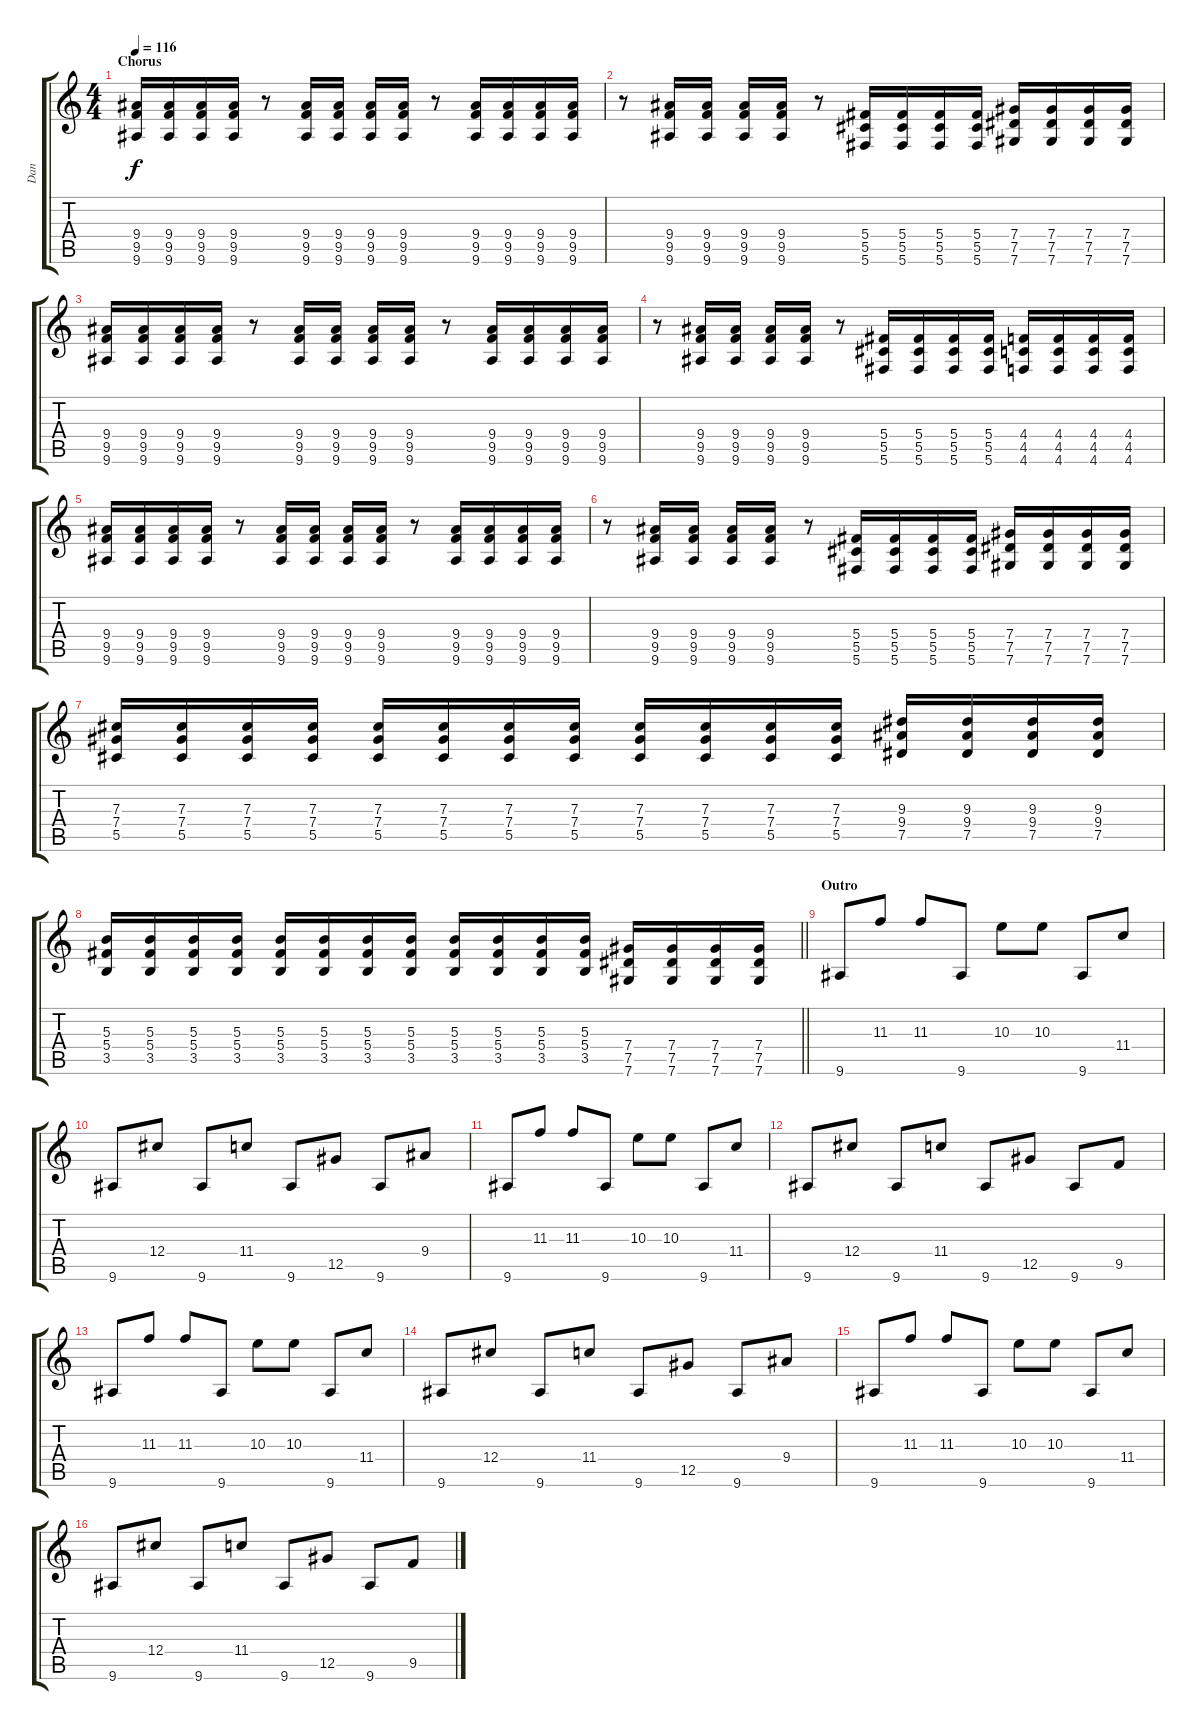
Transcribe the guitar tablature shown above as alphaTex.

\track ("Dan" "Dan") {instrument distortionguitar}
\staff {score tabs}
\tuning (Eb4 Bb3 Gb3 Db3 Ab2 Db2) {hide}
\ts (4 4)
\section ("" "Chorus")
\tempo 116
\clef g2
\ks c
(9.4 9.5 9.6).16{dy f} (9.4 9.5 9.6).16 (9.4 9.5 9.6).16 (9.4 9.5 9.6).16 r.8 (9.4 9.5 9.6).16 (9.4 9.5 9.6).16 (9.4 9.5 9.6).16 (9.4 9.5 9.6).16 r.8 (9.4 9.5 9.6).16 (9.4 9.5 9.6).16 (9.4 9.5 9.6).16 (9.4 9.5 9.6).16 |
r.8 (9.4 9.5 9.6).16 (9.4 9.5 9.6).16 (9.4 9.5 9.6).16 (9.4 9.5 9.6).16 r.8 (5.4 5.5 5.6).16 (5.4 5.5 5.6).16 (5.4 5.5 5.6).16 (5.4 5.5 5.6).16 (7.4 7.5 7.6).16 (7.4 7.5 7.6).16 (7.4 7.5 7.6).16 (7.4 7.5 7.6).16 |
(9.4 9.5 9.6).16 (9.4 9.5 9.6).16 (9.4 9.5 9.6).16 (9.4 9.5 9.6).16 r.8 (9.4 9.5 9.6).16 (9.4 9.5 9.6).16 (9.4 9.5 9.6).16 (9.4 9.5 9.6).16 r.8 (9.4 9.5 9.6).16 (9.4 9.5 9.6).16 (9.4 9.5 9.6).16 (9.4 9.5 9.6).16 |
r.8 (9.4 9.5 9.6).16 (9.4 9.5 9.6).16 (9.4 9.5 9.6).16 (9.4 9.5 9.6).16 r.8 (5.4 5.5 5.6).16 (5.4 5.5 5.6).16 (5.4 5.5 5.6).16 (5.4 5.5 5.6).16 (4.4 4.5 4.6).16 (4.4 4.5 4.6).16 (4.4 4.5 4.6).16 (4.4 4.5 4.6).16 |
(9.4 9.5 9.6).16 (9.4 9.5 9.6).16 (9.4 9.5 9.6).16 (9.4 9.5 9.6).16 r.8 (9.4 9.5 9.6).16 (9.4 9.5 9.6).16 (9.4 9.5 9.6).16 (9.4 9.5 9.6).16 r.8 (9.4 9.5 9.6).16 (9.4 9.5 9.6).16 (9.4 9.5 9.6).16 (9.4 9.5 9.6).16 |
r.8 (9.4 9.5 9.6).16 (9.4 9.5 9.6).16 (9.4 9.5 9.6).16 (9.4 9.5 9.6).16 r.8 (5.4 5.5 5.6).16 (5.4 5.5 5.6).16 (5.4 5.5 5.6).16 (5.4 5.5 5.6).16 (7.4 7.5 7.6).16 (7.4 7.5 7.6).16 (7.4 7.5 7.6).16 (7.4 7.5 7.6).16 |
(7.3 7.4 5.5).16 (7.3 7.4 5.5).16 (7.3 7.4 5.5).16 (7.3 7.4 5.5).16 (7.3 7.4 5.5).16 (7.3 7.4 5.5).16 (7.3 7.4 5.5).16 (7.3 7.4 5.5).16 (7.3 7.4 5.5).16 (7.3 7.4 5.5).16 (7.3 7.4 5.5).16 (7.3 7.4 5.5).16 (9.3 9.4 7.5).16 (9.3 9.4 7.5).16 (9.3 9.4 7.5).16 (9.3 9.4 7.5).16 |
\barLineRight lightlight
(5.3 5.4 3.5).16 (5.3 5.4 3.5).16 (5.3 5.4 3.5).16 (5.3 5.4 3.5).16 (5.3 5.4 3.5).16 (5.3 5.4 3.5).16 (5.3 5.4 3.5).16 (5.3 5.4 3.5).16 (5.3 5.4 3.5).16 (5.3 5.4 3.5).16 (5.3 5.4 3.5).16 (5.3 5.4 3.5).16 (7.4 7.5 7.6).16 (7.4 7.5 7.6).16 (7.4 7.5 7.6).16 (7.4 7.5 7.6).16 |
\section ("" "Outro")
9.6.8 11.3.8 11.3.8 9.6.8 10.3.8 10.3.8 9.6.8 11.4.8 |
9.6.8 12.4.8 9.6.8 11.4.8 9.6.8 12.5.8 9.6.8 9.4.8 |
9.6.8 11.3.8 11.3.8 9.6.8 10.3.8 10.3.8 9.6.8 11.4.8 |
9.6.8 12.4.8 9.6.8 11.4.8 9.6.8 12.5.8 9.6.8 9.5.8 |
9.6.8 11.3.8 11.3.8 9.6.8 10.3.8 10.3.8 9.6.8 11.4.8 |
9.6.8 12.4.8 9.6.8 11.4.8 9.6.8 12.5.8 9.6.8 9.4.8 |
9.6.8 11.3.8 11.3.8 9.6.8 10.3.8 10.3.8 9.6.8 11.4.8 |
9.6.8 12.4.8 9.6.8 11.4.8 9.6.8 12.5.8 9.6.8 9.5.8
